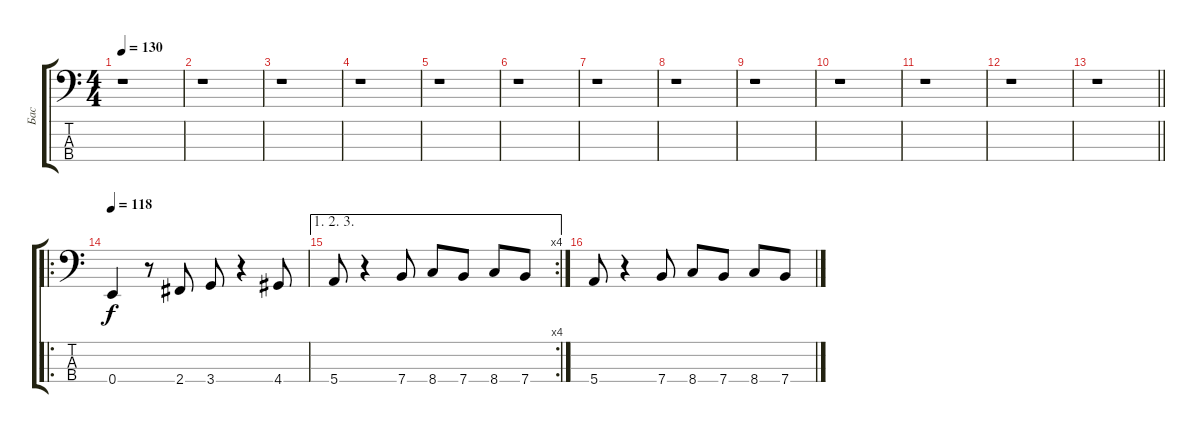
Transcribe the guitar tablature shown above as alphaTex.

\track ("Бас" "Бас") {instrument electricbasspick}
\staff {score tabs}
\tuning (G2 D2 A1 E1) {hide}
\ts (4 4)
\tempo 130
\clef f4
\ks c
r.1{dy f} |
r.1 |
r.1 |
r.1 |
r.1 |
r.1 |
r.1 |
r.1 |
r.1 |
r.1 |
r.1 |
r.1 |
\barLineRight lightlight
r.1 |
\ro
\tempo 118
0.4.4 r.8 2.4.8 3.4.8 r.4 4.4.8 |
\ae (1 2 3)
\rc 4
5.4.8 r.4 7.4.8 8.4.8 7.4.8 8.4.8 7.4.8 |
5.4.8 r.4 7.4.8 8.4.8 7.4.8 8.4.8 7.4.8
